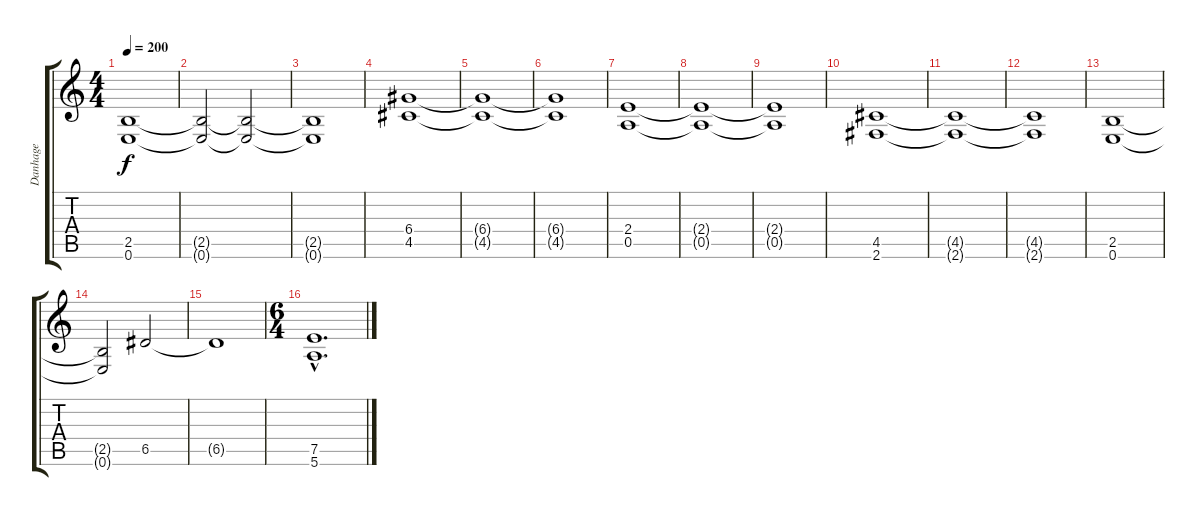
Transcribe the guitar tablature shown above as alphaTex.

\track ("Danhage" "Danhage") {instrument overdrivenguitar}
\staff {score tabs}
\tuning (E4 B3 G3 D3 A2 E2) {hide}
\ts (4 4)
\tempo 200
\clef g2
\ks c
(2.5 0.6).1{dy f} |
(2.5{t} 0.6{t}).2 (2.5{t} 0.6{t}).2 |
(2.5{t} 0.6{t}).1 |
(6.4 4.5).1 |
(6.4{t} 4.5{t}).1 |
(6.4{t} 4.5{t}).1 |
(2.4 0.5).1 |
(2.4{t} 0.5{t}).1 |
(2.4{t} 0.5{t}).1 |
(4.5 2.6).1 |
(4.5{t} 2.6{t}).1 |
(4.5{t} 2.6{t}).1 |
(2.5 0.6).1 |
(2.5{t} 0.6{t}).2 6.5.2 |
6.5{t}.1 |
\ts (6 4)
(7.5{hac} 5.6{hac}).1{d}
